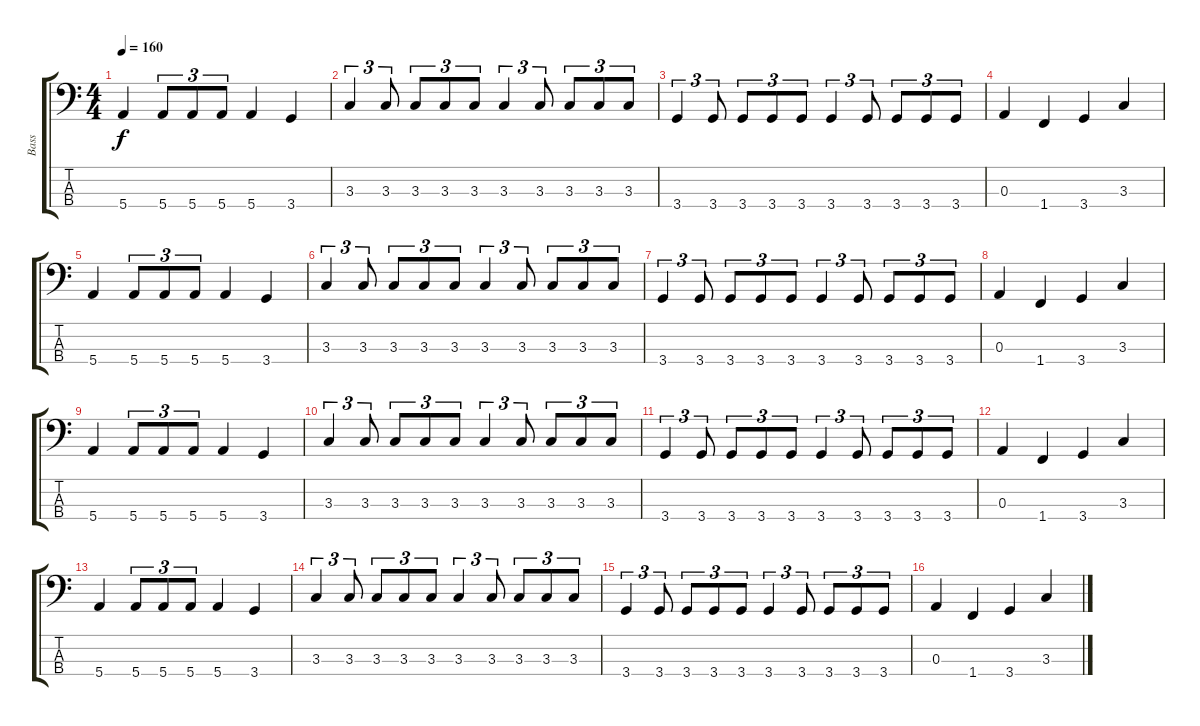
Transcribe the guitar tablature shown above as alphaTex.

\track ("Bass" "Bass") {instrument electricbassfinger}
\staff {score tabs}
\tuning (G2 D2 A1 E1) {hide}
\ts (4 4)
\tempo 160
\clef f4
\ks c
5.4.4{dy f} 5.4.8{tu (3 2)} 5.4.8{tu (3 2)} 5.4.8{tu (3 2)} 5.4.4 3.4.4 |
3.3.4{tu (3 2)} 3.3.8{tu (3 2)} 3.3.8{tu (3 2)} 3.3.8{tu (3 2)} 3.3.8{tu (3 2)} 3.3.4{tu (3 2)} 3.3.8{tu (3 2)} 3.3.8{tu (3 2)} 3.3.8{tu (3 2)} 3.3.8{tu (3 2)} |
3.4.4{tu (3 2)} 3.4.8{tu (3 2)} 3.4.8{tu (3 2)} 3.4.8{tu (3 2)} 3.4.8{tu (3 2)} 3.4.4{tu (3 2)} 3.4.8{tu (3 2)} 3.4.8{tu (3 2)} 3.4.8{tu (3 2)} 3.4.8{tu (3 2)} |
0.3.4 1.4.4 3.4.4 3.3.4 |
5.4.4 5.4.8{tu (3 2)} 5.4.8{tu (3 2)} 5.4.8{tu (3 2)} 5.4.4 3.4.4 |
3.3.4{tu (3 2)} 3.3.8{tu (3 2)} 3.3.8{tu (3 2)} 3.3.8{tu (3 2)} 3.3.8{tu (3 2)} 3.3.4{tu (3 2)} 3.3.8{tu (3 2)} 3.3.8{tu (3 2)} 3.3.8{tu (3 2)} 3.3.8{tu (3 2)} |
3.4.4{tu (3 2)} 3.4.8{tu (3 2)} 3.4.8{tu (3 2)} 3.4.8{tu (3 2)} 3.4.8{tu (3 2)} 3.4.4{tu (3 2)} 3.4.8{tu (3 2)} 3.4.8{tu (3 2)} 3.4.8{tu (3 2)} 3.4.8{tu (3 2)} |
0.3.4 1.4.4 3.4.4 3.3.4 |
5.4.4 5.4.8{tu (3 2)} 5.4.8{tu (3 2)} 5.4.8{tu (3 2)} 5.4.4 3.4.4 |
3.3.4{tu (3 2)} 3.3.8{tu (3 2)} 3.3.8{tu (3 2)} 3.3.8{tu (3 2)} 3.3.8{tu (3 2)} 3.3.4{tu (3 2)} 3.3.8{tu (3 2)} 3.3.8{tu (3 2)} 3.3.8{tu (3 2)} 3.3.8{tu (3 2)} |
3.4.4{tu (3 2)} 3.4.8{tu (3 2)} 3.4.8{tu (3 2)} 3.4.8{tu (3 2)} 3.4.8{tu (3 2)} 3.4.4{tu (3 2)} 3.4.8{tu (3 2)} 3.4.8{tu (3 2)} 3.4.8{tu (3 2)} 3.4.8{tu (3 2)} |
0.3.4 1.4.4 3.4.4 3.3.4 |
5.4.4 5.4.8{tu (3 2)} 5.4.8{tu (3 2)} 5.4.8{tu (3 2)} 5.4.4 3.4.4 |
3.3.4{tu (3 2)} 3.3.8{tu (3 2)} 3.3.8{tu (3 2)} 3.3.8{tu (3 2)} 3.3.8{tu (3 2)} 3.3.4{tu (3 2)} 3.3.8{tu (3 2)} 3.3.8{tu (3 2)} 3.3.8{tu (3 2)} 3.3.8{tu (3 2)} |
3.4.4{tu (3 2)} 3.4.8{tu (3 2)} 3.4.8{tu (3 2)} 3.4.8{tu (3 2)} 3.4.8{tu (3 2)} 3.4.4{tu (3 2)} 3.4.8{tu (3 2)} 3.4.8{tu (3 2)} 3.4.8{tu (3 2)} 3.4.8{tu (3 2)} |
0.3.4 1.4.4 3.4.4 3.3.4
